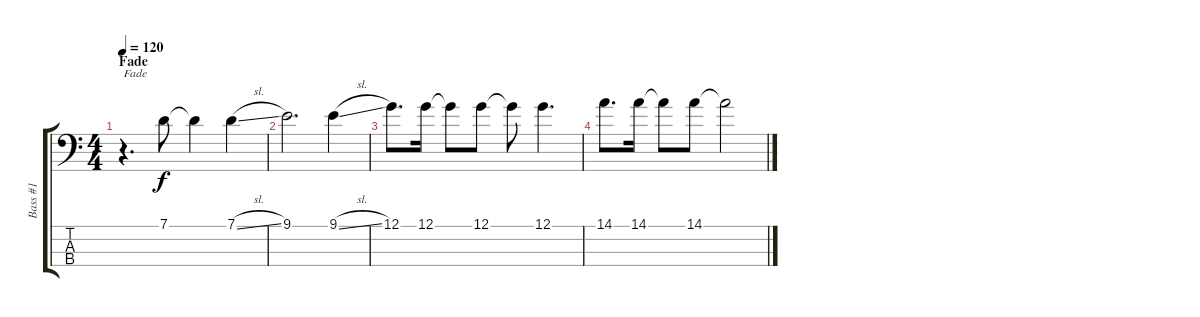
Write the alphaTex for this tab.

\track ("Bass #1" "Bass #1") {instrument electricbassfinger}
\staff {score tabs}
\tuning (G2 D2 A1 E1) {hide}
\ts (4 4)
\section ("" "Fade")
\tempo 120
\clef f4
\ks c
r.4{d txt "Fade" dy f} 7.1.8 7.1{t}.4 7.1{sl}.4 |
9.1.2{d} 9.1{sl}.4 |
12.1.8{d} 12.1.16 12.1{t}.8 12.1.8 12.1{t}.8 12.1.4{d} |
14.1.8{d} 14.1.16 14.1{t}.8 14.1.8 14.1{t}.2
